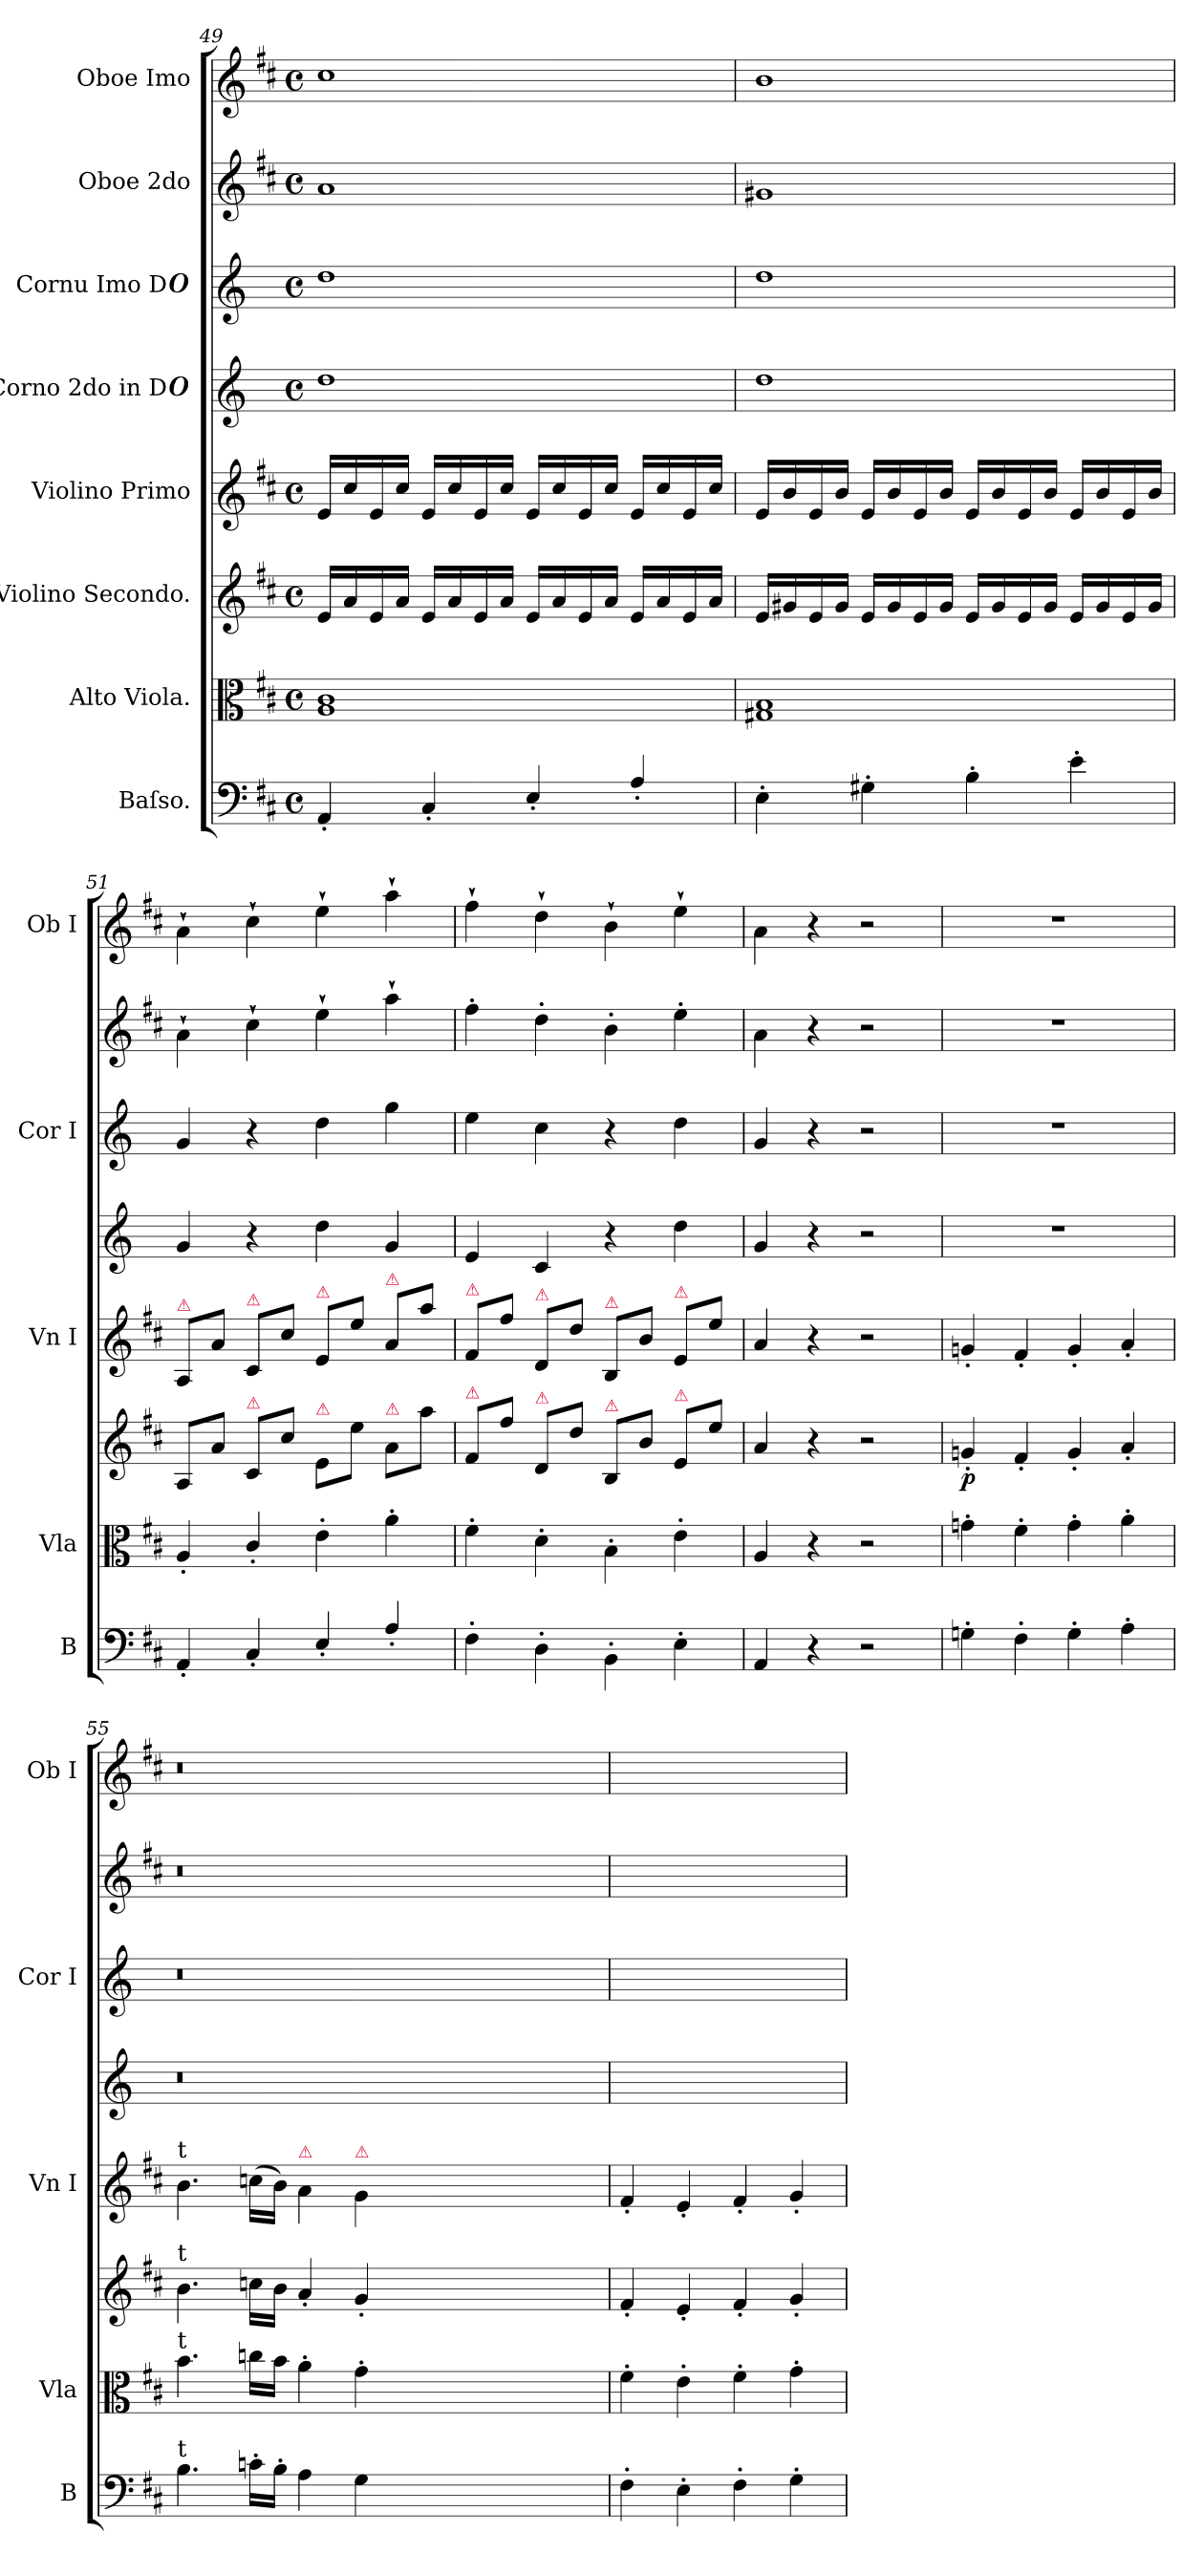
**kern	**kern	**dynam	**kern	**dynam	**kern	**dynam	**kern	**kern	**kern	**kern
*part8	*part7	*part7	*part6	*part6	*part5	*part5	*part4	*part3	*part2	*part1
*staff8	*staff7	*staff7	*staff6	*staff6	*staff5	*staff5	*staff4	*staff3	*staff2	*staff1
*I"Baſso.	*I"Alto Viola.	*	*I"Violino Secondo.	*	*I"Violino Primo	*	*I"Corno 2do in D#	*I"Cornu Imo D#	*I"Oboe 2do	*I"Oboe Imo
*I'B	*I'Vla	*	*	*	*I'Vn I	*	*	*I'Cor I	*	*I'Ob I
*clefF4	*clefC3	*	*clefG2	*	*clefG2	*	*clefG2	*clefG2	*clefG2	*clefG2
*	*	*	*	*	*	*	*ITrd-1c-2	*ITrd-1c-2	*	*
*k[f#c#]	*k[f#c#]	*	*k[f#c#]	*	*k[f#c#]	*	*k[f#c#]	*k[f#c#]	*k[f#c#]	*k[f#c#]
*D:	*D:	*	*D:	*	*D:	*	*	*	*D:	*D:
*M4/4	*M4/4	*	*M4/4	*	*M4/4	*	*M4/4	*M4/4	*M4/4	*M4/4
*met(c)	*met(c)	*	*met(c)	*	*met(c)	*	*met(c)	*met(c)	*met(c)	*met(c)
=49	=49	=49	=49	=49	=49	=49	=49	=49	=49	=49
4AA'/	1A 1c#	.	16e/LL	.	16e/LL	.	1ee	1ee	1a	1cc#
.	.	.	16a/	.	16cc#/	.	.	.	.	.
.	.	.	16e/	.	16e/	.	.	.	.	.
.	.	.	16a/JJ	.	16cc#/JJ	.	.	.	.	.
4C#'/	.	.	16e/LL	.	16e/LL	.	.	.	.	.
.	.	.	16a/	.	16cc#/	.	.	.	.	.
.	.	.	16e/	.	16e/	.	.	.	.	.
.	.	.	16a/JJ	.	16cc#/JJ	.	.	.	.	.
4E'/	.	.	16e/LL	.	16e/LL	.	.	.	.	.
.	.	.	16a/	.	16cc#/	.	.	.	.	.
.	.	.	16e/	.	16e/	.	.	.	.	.
.	.	.	16a/JJ	.	16cc#/JJ	.	.	.	.	.
4A'/	.	.	16e/LL	.	16e/LL	.	.	.	.	.
.	.	.	16a/	.	16cc#/	.	.	.	.	.
.	.	.	16e/	.	16e/	.	.	.	.	.
.	.	.	16a/JJ	.	16cc#/JJ	.	.	.	.	.
=50	=50	=50	=50	=50	=50	=50	=50	=50	=50	=50
4E'\	1G#X 1B	.	16e/LL	.	16e/LL	.	1ee	1ee	1g#X	1b
.	.	.	16g#X/	.	16b/	.	.	.	.	.
.	.	.	16e/	.	16e/	.	.	.	.	.
.	.	.	16g#/JJ	.	16b/JJ	.	.	.	.	.
4G#X'\	.	.	16e/LL	.	16e/LL	.	.	.	.	.
.	.	.	16g#/	.	16b/	.	.	.	.	.
.	.	.	16e/	.	16e/	.	.	.	.	.
.	.	.	16g#/JJ	.	16b/JJ	.	.	.	.	.
4B'\	.	.	16e/LL	.	16e/LL	.	.	.	.	.
.	.	.	16g#/	.	16b/	.	.	.	.	.
.	.	.	16e/	.	16e/	.	.	.	.	.
.	.	.	16g#/JJ	.	16b/JJ	.	.	.	.	.
4e'\	.	.	16e/LL	.	16e/LL	.	.	.	.	.
.	.	.	16g#/	.	16b/	.	.	.	.	.
.	.	.	16e/	.	16e/	.	.	.	.	.
.	.	.	16g#/JJ	.	16b/JJ	.	.	.	.	.
=51	=51	=51	=51	=51	=51	=51	=51	=51	=51	=51
!	!	!	!	!	!LO:TX:a:color=crimson:t=⚠	!	!	!	!	!
4AA'/	4A'>/	.	8A/L	.	8A/L	.	4a/	4a/	4a`\	4a`\
.	.	.	8a/J	.	8a\J	.	.	.	.	.
!	!	!	!	!	!LO:TX:a:color=crimson:t=⚠	!	!	!	!	!
!	!	!	!LO:TX:a:color=crimson:t=⚠	!	!	!	!	!	!	!
4C#'/	4c#'>/	.	8c#/L	.	8c#/L	.	4r	4r	4cc#`\	4cc#`\
.	.	.	8cc#\J	.	8cc#\J	.	.	.	.	.
!	!	!	!	!	!LO:TX:a:color=crimson:t=⚠	!	!	!	!	!
!	!	!	!LO:TX:a:color=crimson:t=⚠	!	!	!	!	!	!	!
4E'/	4e'\	.	8e\L	.	8e/L	.	4ee\	4ee\	4ee`\	4ee`\
.	.	.	8ee\J	.	8ee\J	.	.	.	.	.
!	!	!	!	!	!LO:TX:a:color=crimson:t=⚠	!	!	!	!	!
!	!	!	!LO:TX:a:color=crimson:t=⚠	!	!	!	!	!	!	!
4A'/	4a'\	.	8a\L	.	8a/L	.	4a/	4aa\	4aa`\	4aa`\
.	.	.	8aa\J	.	8aa\J	.	.	.	.	.
=52	=52	=52	=52	=52	=52	=52	=52	=52	=52	=52
!	!	!	!	!	!LO:TX:a:color=crimson:t=⚠	!	!	!	!	!
!	!	!	!LO:TX:a:color=crimson:t=⚠	!	!	!	!	!	!	!
4F#'\	4f#'\	.	8f#/L	.	8f#/L	.	4f#/	4ff#\	4ff#'\	4ff#`\
.	.	.	8ff#\J	.	8ff#\J	.	.	.	.	.
!	!	!	!	!	!LO:TX:a:color=crimson:t=⚠	!	!	!	!	!
!	!	!	!LO:TX:a:color=crimson:t=⚠	!	!	!	!	!	!	!
4D'\	4d'\	.	8d/L	.	8d/L	.	4d/	4dd\	4dd'\	4dd`\
.	.	.	8dd\J	.	8dd\J	.	.	.	.	.
!	!	!	!	!	!LO:TX:a:color=crimson:t=⚠	!	!	!	!	!
!	!	!	!LO:TX:a:color=crimson:t=⚠	!	!	!	!	!	!	!
4BB'\	4B'\	.	8B/L	.	8B/L	.	4r	4r	4b'\	4b`\
.	.	.	8b\J	.	8b\J	.	.	.	.	.
!	!	!	!	!	!LO:TX:a:color=crimson:t=⚠	!	!	!	!	!
!	!	!	!LO:TX:a:color=crimson:t=⚠	!	!	!	!	!	!	!
4E'\	4e'\	.	8e/L	.	8e/L	.	4ee\	4ee\	4ee'\	4ee`\
.	.	.	8ee\J	.	8ee\J	.	.	.	.	.
=53	=53	=53	=53	=53	=53	=53	=53	=53	=53	=53
4AA/	4A/	.	4a/	.	4a/	.	4a/	4a/	4a\	4a\
4r	4r	.	4r	.	4r	.	4r	4r	4r	4r
2r	2r	.	2r	.	2r	.	2r	2r	2r	2r
=54	=54	=54	=54	=54	=54	=54	=54	=54	=54	=54
4Gn'\	4gn'\	po.	4gn'/	p	4gn'/	po	1r	1r	1r	1r
4F#'\	4f#'\	.	4f#'/	.	4f#'/	.	.	.	.	.
4G'\	4g'\	.	4g'/	.	4g'/	.	.	.	.	.
4A'\	4a'\	.	4a'/	.	4a'/	.	.	.	.	.
=55	=55	=55	=55	=55	=55	=55	=55	=55	=55	=55
!	!	!	!	!	!LO:TX:a:t=t	!	!	!	!	!
!	!	!	!LO:TX:a:t=t	!	!	!	!	!	!	!
!	!LO:TX:a:t=t	!	!	!	!	!	!	!	!	!
!LO:TX:a:t=t	!	!	!	!	!	!	!	!	!	!
4.B\	4.b\	.	4.b\	.	4.b\	.	0.r	0.r	0.r	0.r
16cn'\LL	16ccn\LL	.	16ccn\LL	.	(16ccn\LL	.	.	.	.	.
16B'\JJ	16b\JJ	.	16b\JJ	.	16b\JJ)	.	.	.	.	.
!	!	!	!	!	!LO:TX:a:color=crimson:t=⚠	!	!	!	!	!
4A\	4a'\	.	4a'>/	.	4a\	.	.	.	.	.
!	!	!	!	!	!LO:TX:a:color=crimson:t=⚠	!	!	!	!	!
4G\	4g'\	.	4g'>/	.	4g\	.	.	.	.	.
0ryy	0ryy	.	0ryy	.	0ryy	.	.	.	.	.
=56	=56	=56	=56	=56	=56	=56	=56	=56	=56	=56
4F#'\	4f#'\	.	4f#'/	.	4f#'/	.	1ryy	1ryy	1ryy	1ryy
4E'\	4e'\	.	4e'/	.	4e'/	.	.	.	.	.
4F#'\	4f#'\	.	4f#'/	.	4f#'/	.	.	.	.	.
4G'\	4g'\	.	4g'/	.	4g'/	.	.	.	.	.
=	=	=	=	=	=	=	=	=	=	=
*-	*-	*-	*-	*-	*-	*-	*-	*-	*-	*-
